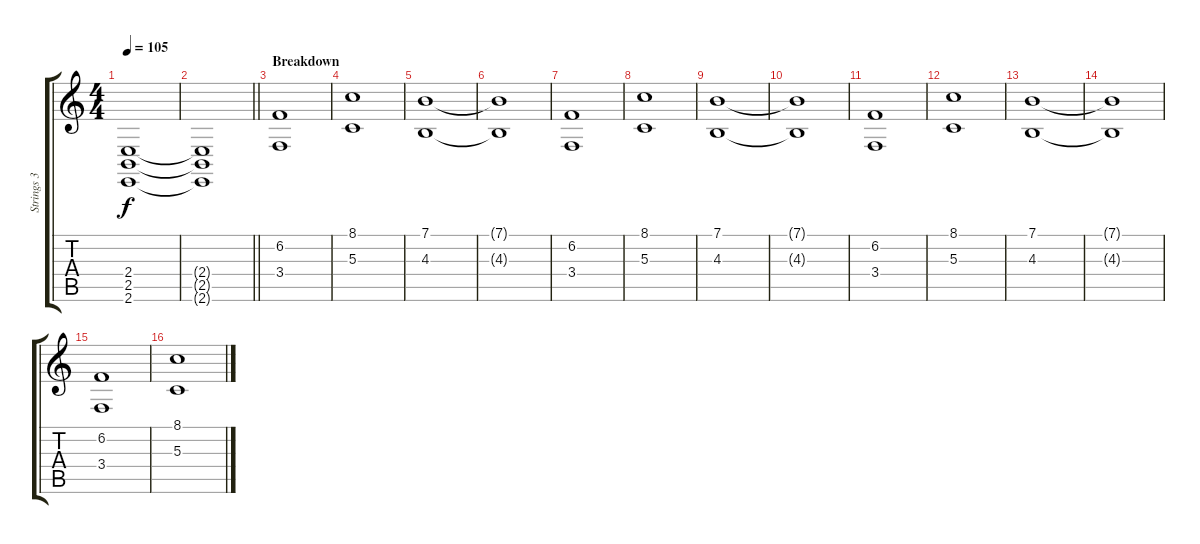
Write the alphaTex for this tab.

\track ("Strings 3" "Strings 3") {instrument stringensemble2}
\staff {score tabs}
\tuning (E4 B3 G3 D3 A2 D2) {hide}
\ts (4 4)
\tempo 105
\clef g2
\ks c
(2.4 2.5 2.6).1{dy f} |
\barLineRight lightlight
(2.4{t} 2.5{t} 2.6{t}).1 |
\section ("" "Breakdown")
(6.2 3.4).1{instrument choiraahs} |
(8.1 5.3).1 |
(7.1 4.3).1 |
(7.1{t} 4.3{t}).1 |
(6.2 3.4).1{instrument choiraahs} |
(8.1 5.3).1 |
(7.1 4.3).1 |
(7.1{t} 4.3{t}).1 |
(6.2 3.4).1{instrument choiraahs} |
(8.1 5.3).1 |
(7.1 4.3).1 |
(7.1{t} 4.3{t}).1 |
(6.2 3.4).1{instrument choiraahs} |
(8.1 5.3).1
